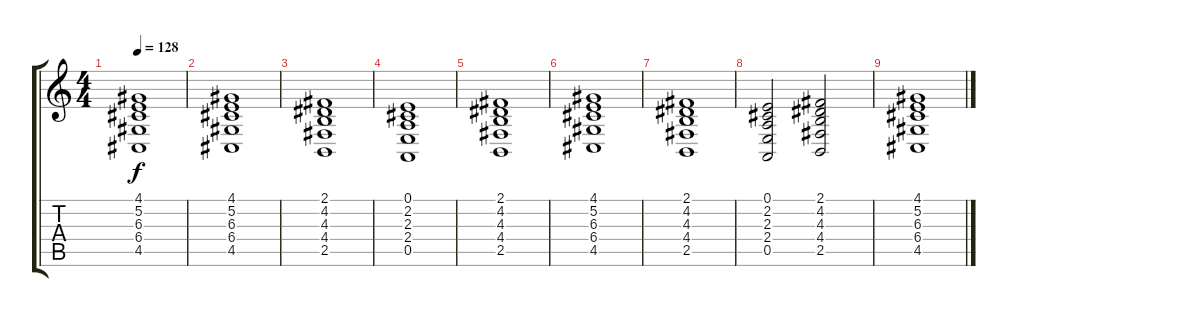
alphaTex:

\track "" {instrument synthstrings2}
\staff {score tabs}
\tuning (E4 B3 G3 D3 A2 E2) {hide}
\ts (4 4)
\tempo 128
\clef g2
\ks c
(4.1 5.2 6.3 6.4 4.5).1{dy f} |
(4.1 5.2 6.3 6.4 4.5).1 |
(2.1 4.2 4.3 4.4 2.5).1 |
(0.1 2.2 2.3 2.4 0.5).1 |
(2.1 4.2 4.3 4.4 2.5).1 |
(4.1 5.2 6.3 6.4 4.5).1 |
(2.1 4.2 4.3 4.4 2.5).1 |
(0.1 2.2 2.3 2.4 0.5).2 (2.1 4.2 4.3 4.4 2.5).2 |
(4.1 5.2 6.3 6.4 4.5).1
